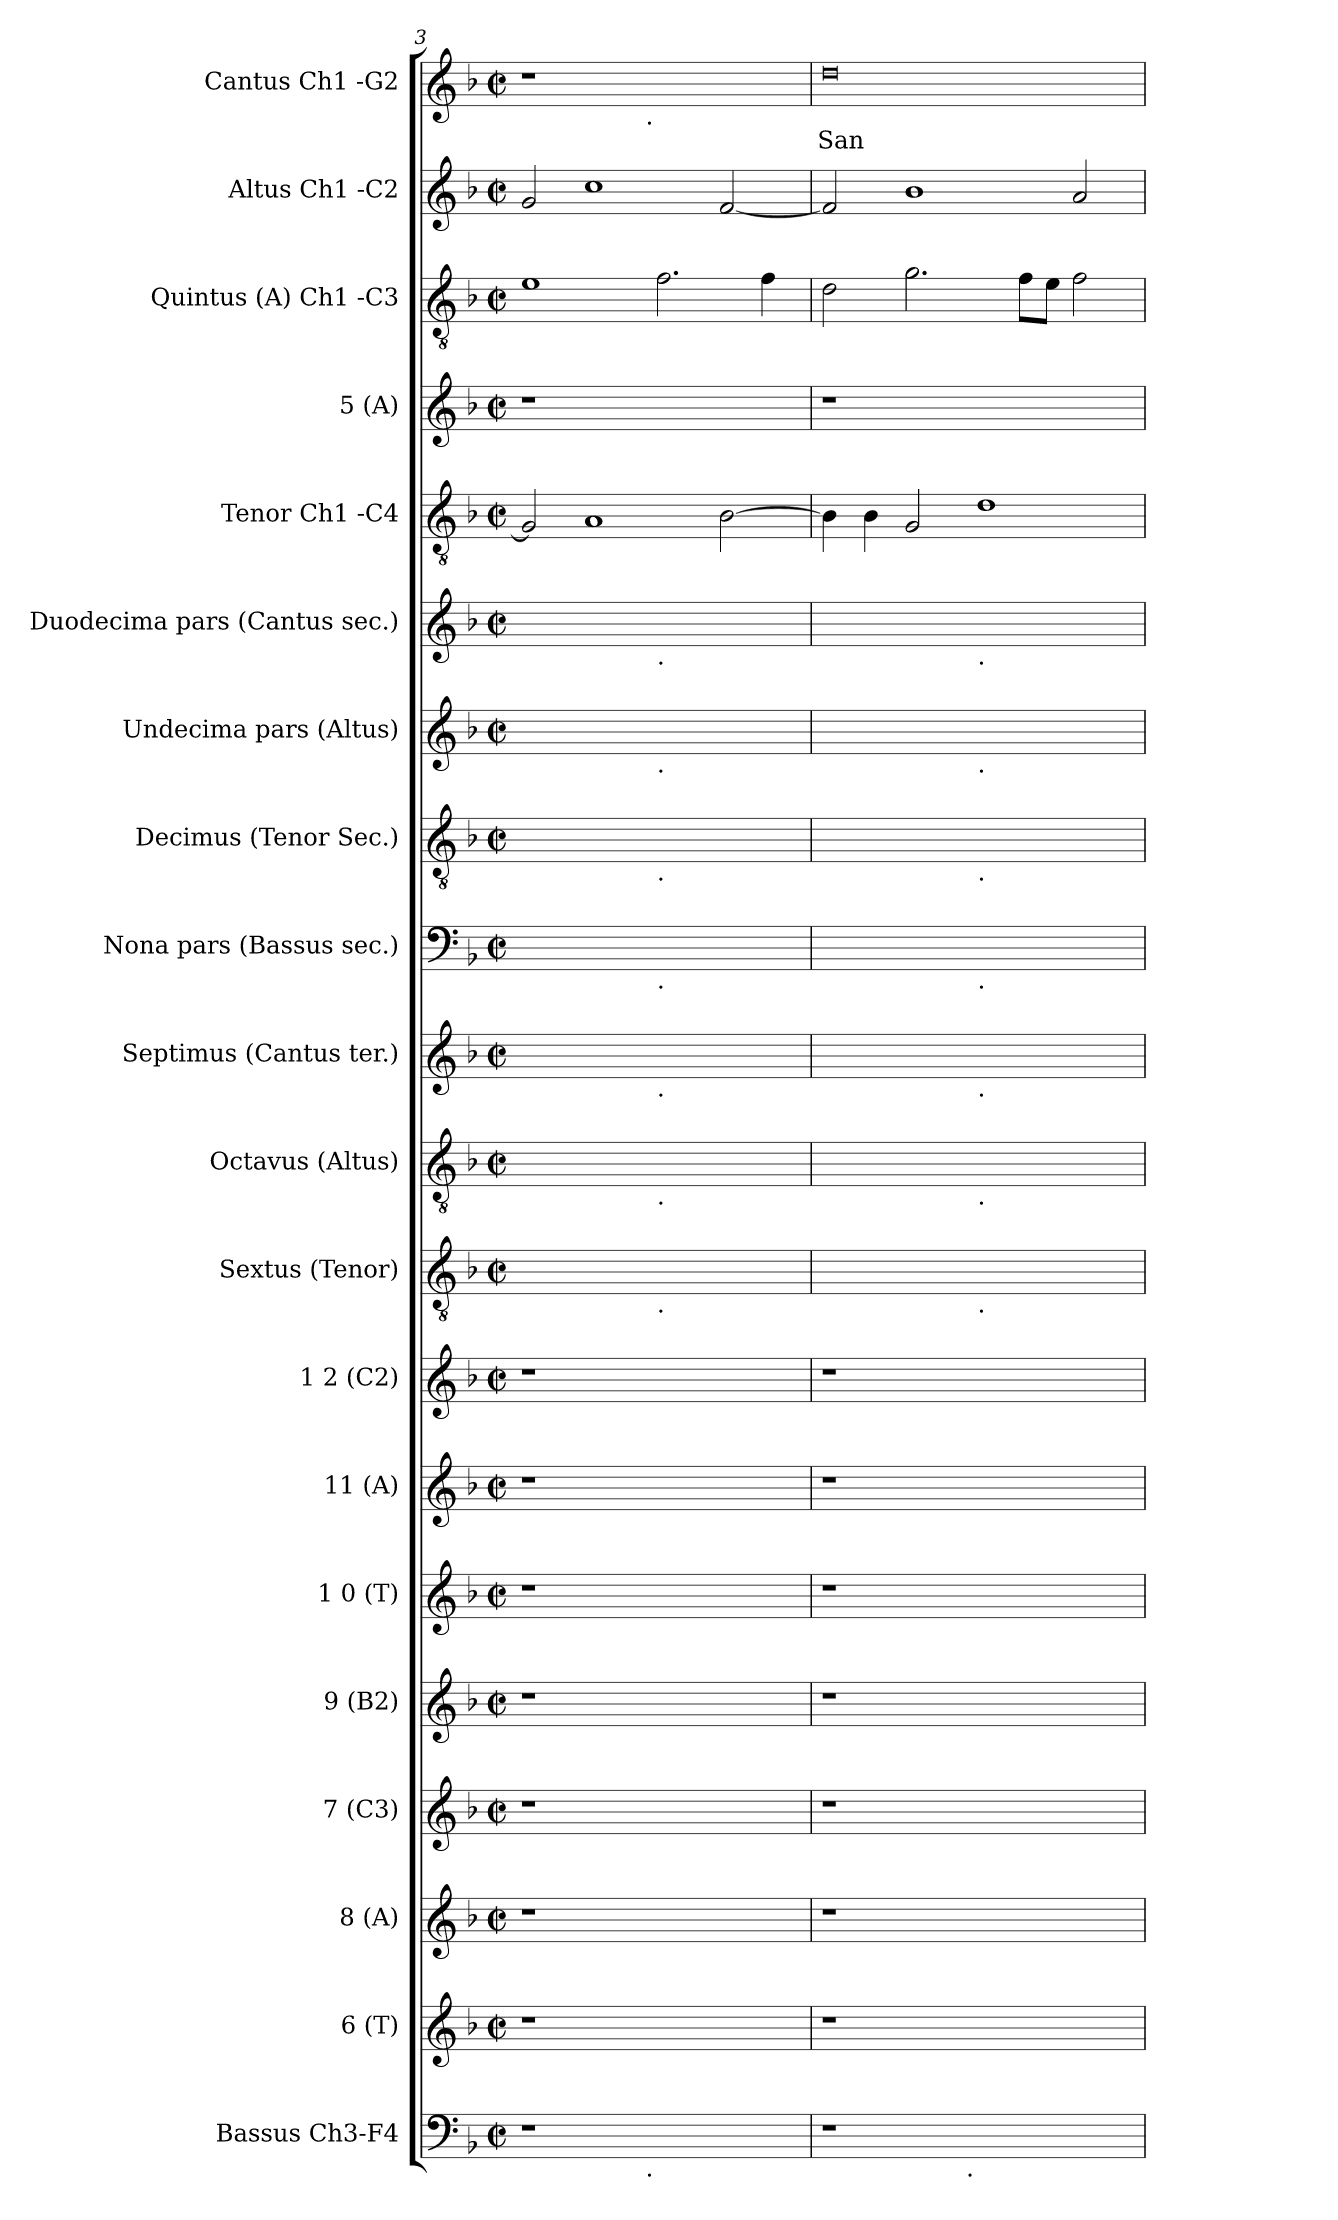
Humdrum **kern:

**kern	**kern	**kern	**kern	**kern	**kern	**kern	**kern	**kern	**kern	**kern	**kern	**kern	**kern	**kern	**kern	**kern	**kern	**kern	**kern	**text
*part20	*part19	*part18	*part17	*part16	*part15	*part14	*part13	*part12	*part11	*part10	*part9	*part8	*part7	*part6	*part5	*part4	*part3	*part2	*part1	*part1
*staff20	*staff19	*staff18	*staff17	*staff16	*staff15	*staff14	*staff13	*staff12	*staff11	*staff10	*staff9	*staff8	*staff7	*staff6	*staff5	*staff4	*staff3	*staff2	*staff1	*staff1
*I"Bassus Ch3-F4	*I"6 (T)	*I"8 (A)	*I"7 (C3)	*I"9 (B2)	*I"1 0 (T)	*I"11 (A)	*I"1 2 (C2)	*I"Sextus (Tenor)	*I"Octavus (Altus)	*I"Septimus (Cantus ter.)	*I"Nona pars (Bassus sec.)	*I"Decimus (Tenor Sec.)	*I"Undecima pars (Altus)	*I"Duodecima pars (Cantus sec.)	*I"Tenor Ch1 -C4	*I"5 (A)	*I"Quintus (A) Ch1 -C3	*I"Altus Ch1 -C2	*I"Cantus Ch1 -G2	*
*I'B	*I'6 (T)	*I'8 (A)	*I'7 (C3)	*I'9 (B2)	*I'1 0 (T)	*I'11 (A)	*I'1 2 (C2)	*	*	*	*	*	*	*	*I'T	*I'5 (A)	*	*I'A	*I'C	*
*clefF4	*clefG2	*clefG2	*clefG2	*clefG2	*clefG2	*clefG2	*clefG2	*clefGv2	*clefGv2	*clefG2	*clefF4	*clefGv2	*clefG2	*clefG2	*clefGv2	*clefG2	*clefGv2	*clefG2	*clefG2	*
*ITrd7c12	*	*	*	*	*	*	*	*	*	*	*	*	*	*	*	*	*	*	*	*
*k[b-]	*k[b-]	*k[b-]	*k[b-]	*k[b-]	*k[b-]	*k[b-]	*k[b-]	*k[b-]	*k[b-]	*k[b-]	*k[b-]	*k[b-]	*k[b-]	*k[b-]	*k[b-]	*k[b-]	*k[b-]	*k[b-]	*k[b-]	*
*F:	*F:	*F:	*F:	*F:	*F:	*F:	*F:	*F:	*F:	*F:	*F:	*F:	*F:	*F:	*F:	*F:	*F:	*F:	*F:	*
*M2/2	*M2/2	*M2/2	*M2/2	*M2/2	*M2/2	*M2/2	*M2/2	*M2/2	*M2/2	*M2/2	*M2/2	*M2/2	*M2/2	*M2/2	*M2/2	*M2/2	*M2/2	*M2/2	*M2/2	*
*met(c|)	*met(c|)	*met(c|)	*met(c|)	*met(c|)	*met(c|)	*met(c|)	*met(c|)	*met(c|)	*met(c|)	*met(c|)	*met(c|)	*met(c|)	*met(c|)	*met(c|)	*met(c|)	*met(c|)	*met(c|)	*met(c|)	*met(c|)	*
=3	=3	=3	=3	=3	=3	=3	=3	=3	=3	=3	=3	=3	=3	=3	=3	=3	=3	=3	=3	=3
*^	*	*	*	*	*	*	*	*	*	*	*	*	*	*	*	*	*	*	*^	*
1r	2ryy	1r	1r	1r	1r	1r	1r	1r	1ryy	1ryy	1ryy	1ryy	1ryy	1ryy	1ryy	2G/]	1r	1e	2g/	1r	2ryy	.
.	4...ryy	.	.	.	.	.	.	.	.	.	.	.	.	.	.	1A	.	.	1cc	.	4...ryy	.
!	!	!	!	!	!	!	!	!	!	!	!	!	!	!	!	!	!	!	!	!	!LO:TX:b:t=.	!
!	!LO:TX:b:t=.	!	!	!	!	!	!	!	!	!	!	!	!	!	!	!	!	!	!	!	!	!
.	1ryy	.	.	.	.	.	.	.	.	.	.	.	.	.	.	.	.	.	.	.	1ryy	.
!	!	!	!	!	!	!	!	!	!	!	!	!	!	!	!LO:TX:b:t=.	!	!	!	!	!	!	!
!	!	!	!	!	!	!	!	!	!	!	!	!	!	!LO:TX:b:t=.	!	!	!	!	!	!	!	!
!	!	!	!	!	!	!	!	!	!	!	!	!	!LO:TX:b:t=.	!	!	!	!	!	!	!	!	!
!	!	!	!	!	!	!	!	!	!	!	!	!LO:TX:b:t=.	!	!	!	!	!	!	!	!	!	!
!	!	!	!	!	!	!	!	!	!	!	!LO:TX:b:t=.	!	!	!	!	!	!	!	!	!	!	!
!	!	!	!	!	!	!	!	!	!	!LO:TX:b:t=.	!	!	!	!	!	!	!	!	!	!	!	!
!	!	!	!	!	!	!	!	!	!LO:TX:b:t=.	!	!	!	!	!	!	!	!	!	!	!	!	!
1ryy	.	1ryy	1ryy	1ryy	1ryy	1ryy	1ryy	1ryy	1ryy	1ryy	1ryy	1ryy	1ryy	1ryy	1ryy	.	1ryy	2.f\	.	1ryy	.	.
.	.	.	.	.	.	.	.	.	.	.	.	.	.	.	.	[>2B-\	.	.	[<2f/	.	.	.
.	.	.	.	.	.	.	.	.	.	.	.	.	.	.	.	.	.	4f\	.	.	.	.
.	32ryy	.	.	.	.	.	.	.	.	.	.	.	.	.	.	.	.	.	.	.	32ryy	.
=4	=4	=4	=4	=4	=4	=4	=4	=4	=4	=4	=4	=4	=4	=4	=4	=4	=4	=4	=4	=4	=4	=4
!	!	!	!	!	!	!	!	!	!	!	!	!	!	!	!	!	!	!	!	!	!	!LO:LY:b
*	*	*	*	*	*	*	*	*	*	*	*	*	*	*	*	*	*	*	*	*v	*v	*
1r	2ryy	1r	1r	1r	1r	1r	1r	1r	1ryy	1ryy	1ryy	1ryy	1ryy	1ryy	1ryy	4B-\]	1r	2d\	2f/]	0dd	San-
.	.	.	.	.	.	.	.	.	.	.	.	.	.	.	.	4B-\	.	.	.	.	.
.	4...ryy	.	.	.	.	.	.	.	.	.	.	.	.	.	.	2G/	.	2.g\	1b-	.	.
!	!LO:TX:b:t=.	!	!	!	!	!	!	!	!	!	!	!	!	!	!	!	!	!	!	!	!
.	1ryy	.	.	.	.	.	.	.	.	.	.	.	.	.	.	.	.	.	.	.	.
!	!	!	!	!	!	!	!	!	!	!	!	!	!	!	!LO:TX:b:t=.	!	!	!	!	!	!
!	!	!	!	!	!	!	!	!	!	!	!	!	!	!LO:TX:b:t=.	!	!	!	!	!	!	!
!	!	!	!	!	!	!	!	!	!	!	!	!	!LO:TX:b:t=.	!	!	!	!	!	!	!	!
!	!	!	!	!	!	!	!	!	!	!	!	!LO:TX:b:t=.	!	!	!	!	!	!	!	!	!
!	!	!	!	!	!	!	!	!	!	!	!LO:TX:b:t=.	!	!	!	!	!	!	!	!	!	!
!	!	!	!	!	!	!	!	!	!	!LO:TX:b:t=.	!	!	!	!	!	!	!	!	!	!	!
!	!	!	!	!	!	!	!	!	!LO:TX:b:t=.	!	!	!	!	!	!	!	!	!	!	!	!
1ryy	.	1ryy	1ryy	1ryy	1ryy	1ryy	1ryy	1ryy	1ryy	1ryy	1ryy	1ryy	1ryy	1ryy	1ryy	1d	1ryy	.	.	.	.
.	.	.	.	.	.	.	.	.	.	.	.	.	.	.	.	.	.	8f\L	.	.	.
.	.	.	.	.	.	.	.	.	.	.	.	.	.	.	.	.	.	8e\J	.	.	.
.	.	.	.	.	.	.	.	.	.	.	.	.	.	.	.	.	.	2f\	2a/	.	.
.	32ryy	.	.	.	.	.	.	.	.	.	.	.	.	.	.	.	.	.	.	.	.
*v	*v	*	*	*	*	*	*	*	*	*	*	*	*	*	*	*	*	*	*	*	*
=	=	=	=	=	=	=	=	=	=	=	=	=	=	=	=	=	=	=	=	=
*-	*-	*-	*-	*-	*-	*-	*-	*-	*-	*-	*-	*-	*-	*-	*-	*-	*-	*-	*-	*-
